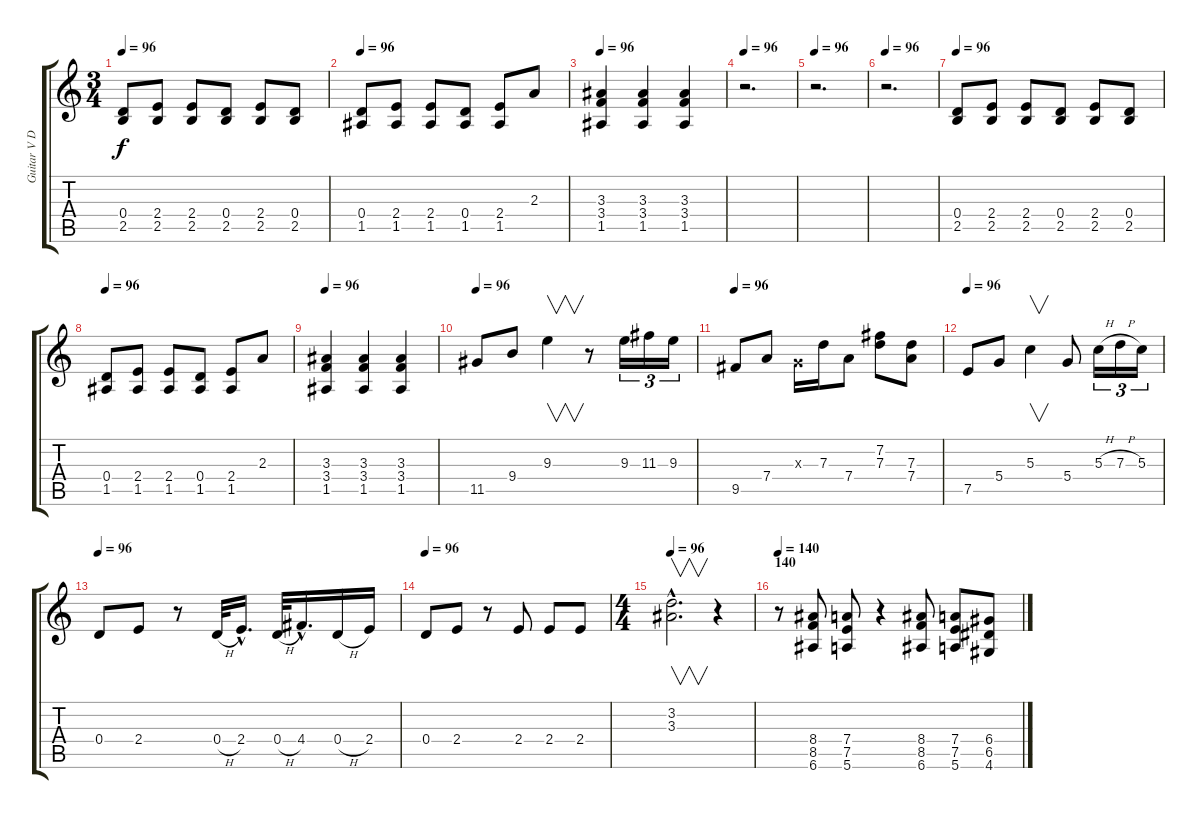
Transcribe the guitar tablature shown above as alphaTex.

\track ("Guitar V Distortion" "Guitar V D") {instrument distortionguitar}
\staff {score tabs}
\tuning (E4 B3 G3 D3 A2 E2) {hide}
\ts (3 4)
\tempo 96
\clef g2
\ks c
(0.4 2.5).8{dy f} (2.4 2.5).8 (2.4 2.5).8 (0.4 2.5).8 (2.4 2.5).8 (0.4 2.5).8 |
\tempo 96
(0.4 1.5).8 (2.4 1.5).8 (2.4 1.5).8 (0.4 1.5).8 (2.4 1.5).8 2.3.8 |
\tempo 96
(3.3 3.4 1.5).4 (3.3 3.4 1.5).4 (3.3 3.4 1.5).4 |
\tempo 96
r.2{d} |
\tempo 96
r.2{d} |
\tempo 96
r.2{d} |
\tempo 96
(0.4 2.5).8 (2.4 2.5).8 (2.4 2.5).8 (0.4 2.5).8 (2.4 2.5).8 (0.4 2.5).8 |
\tempo 96
(0.4 1.5).8 (2.4 1.5).8 (2.4 1.5).8 (0.4 1.5).8 (2.4 1.5).8 2.3.8 |
\tempo 96
(3.3 3.4 1.5).4 (3.3 3.4 1.5).4 (3.3 3.4 1.5).4 |
\tempo 96
11.5.8 9.4.8 9.3.4{v} r.8 9.3.16{tu (3 2)} 11.3.16{tu (3 2)} 9.3.16{tu (3 2)} |
\tempo 96
9.5.8 7.4.8 0.3{x}.16 7.3.16 7.4.8 (7.2 7.3).8 (7.3 7.4).8 |
\tempo 96
7.5.8 5.4.8 5.3.4{v} 5.4.8 5.3{h}.16{tu (3 2)} 7.3{h}.16{tu (3 2)} 5.3.16{tu (3 2)} |
\tempo 96
0.4.8 2.4.8 r.8 0.4{h}.32 2.4{hac}.16{d} 0.4{h}.32 4.4{hac}.16{d} 0.4{h}.16 2.4.16 |
\tempo 96
0.4.8 2.4.8 r.8 2.4.8 2.4.8 2.4.8 |
\ts (4 4)
\tempo 96
(3.2{hac} 3.3{hac}).2{v d} r.4 |
\section ("" "140")
\tempo 140
r.8 (8.4 8.5 6.6).8 (7.4 7.5 5.6).8 r.4 (8.4 8.5 6.6).8 (7.4 7.5 5.6).8 (6.4 6.5 4.6).8
